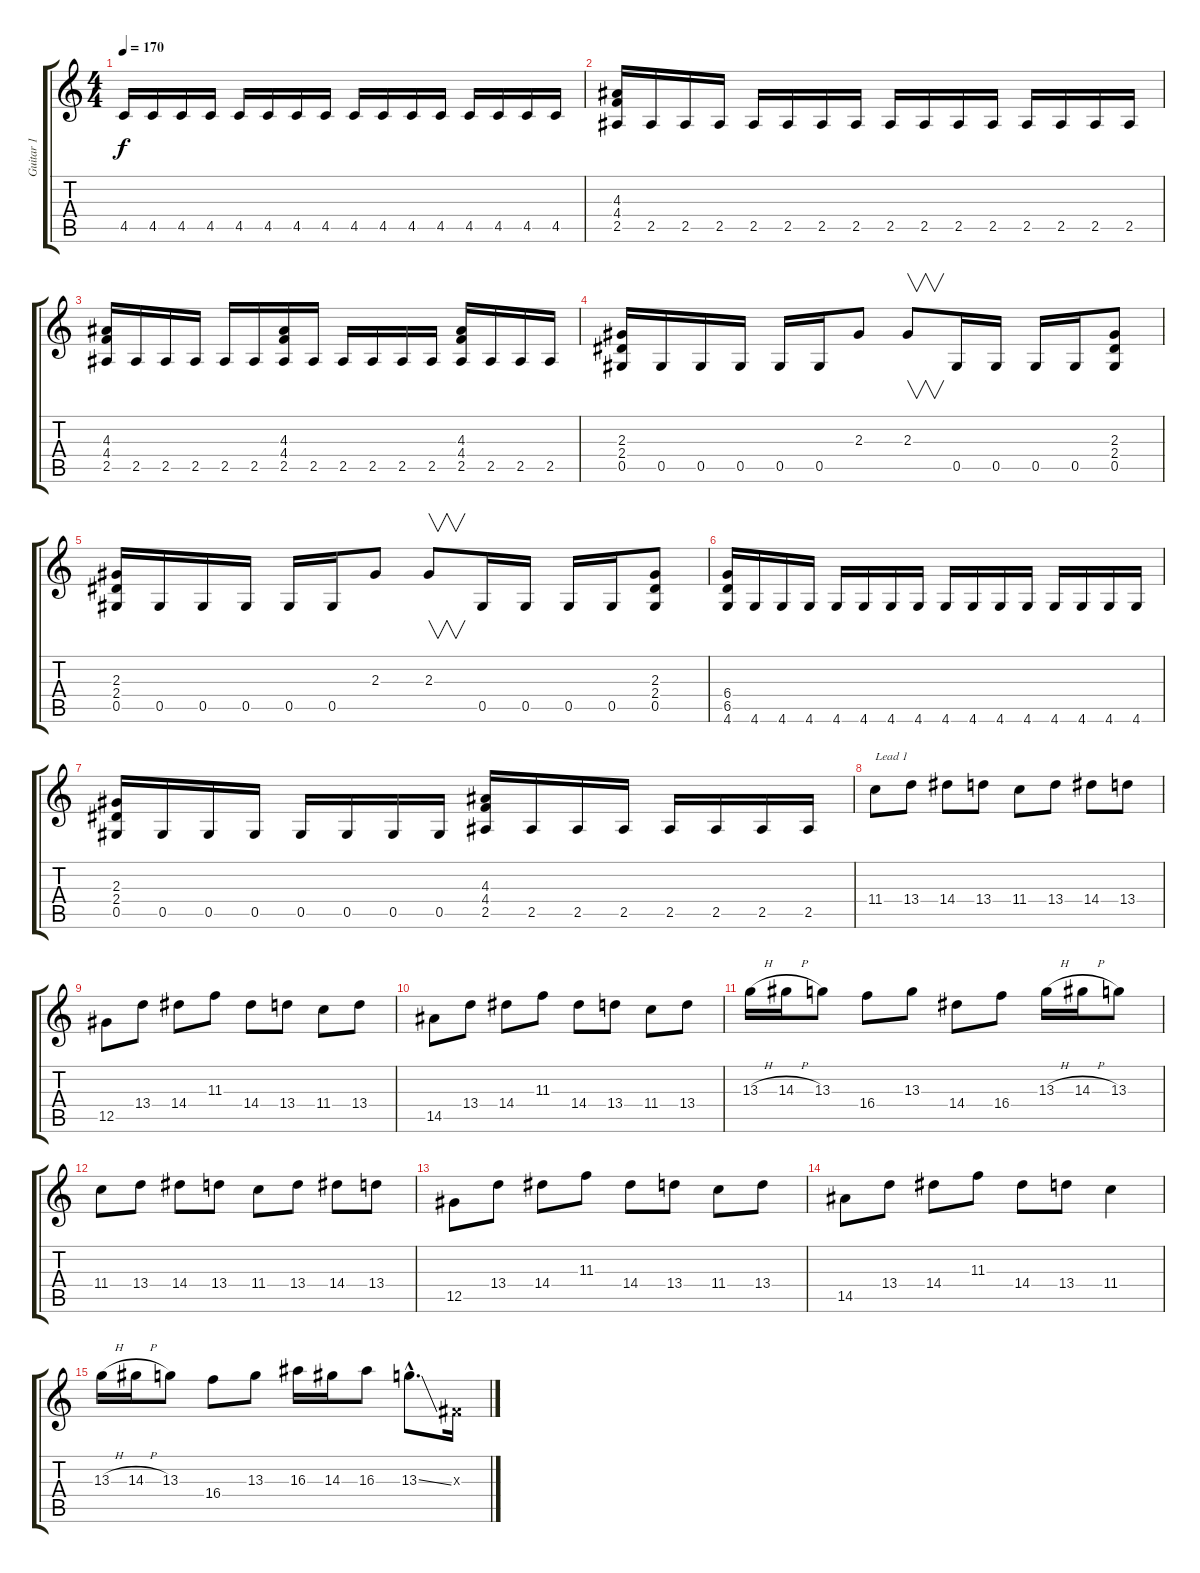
\track ("Guitar 1" "Guitar 1") {instrument distortionguitar}
\staff {score tabs}
\tuning (Eb4 Bb3 Gb3 Db3 Ab2 Eb2) {hide}
\ts (4 4)
\tempo 170
\clef g2
\ks c
4.5.16{dy f} 4.5.16 4.5.16 4.5.16 4.5.16 4.5.16 4.5.16 4.5.16 4.5.16 4.5.16 4.5.16 4.5.16 4.5.16 4.5.16 4.5.16 4.5.16 |
(4.3 4.4 2.5).16 2.5.16 2.5.16 2.5.16 2.5.16 2.5.16 2.5.16 2.5.16 2.5.16 2.5.16 2.5.16 2.5.16 2.5.16 2.5.16 2.5.16 2.5.16 |
(4.3 4.4 2.5).16 2.5.16 2.5.16 2.5.16 2.5.16 2.5.16 (4.3 4.4 2.5).16 2.5.16 2.5.16 2.5.16 2.5.16 2.5.16 (4.3 4.4 2.5).16 2.5.16 2.5.16 2.5.16 |
(2.3 2.4 0.5).16 0.5.16 0.5.16 0.5.16 0.5.16 0.5.16 2.3.8 2.3.8{v} 0.5.16 0.5.16 0.5.16 0.5.16 (2.3 2.4 0.5).8 |
(2.3 2.4 0.5).16 0.5.16 0.5.16 0.5.16 0.5.16 0.5.16 2.3.8 2.3.8{v} 0.5.16 0.5.16 0.5.16 0.5.16 (2.3 2.4 0.5).8 |
(6.4 6.5 4.6).16 4.6.16 4.6.16 4.6.16 4.6.16 4.6.16 4.6.16 4.6.16 4.6.16 4.6.16 4.6.16 4.6.16 4.6.16 4.6.16 4.6.16 4.6.16 |
(2.3 2.4 0.5).16 0.5.16 0.5.16 0.5.16 0.5.16 0.5.16 0.5.16 0.5.16 (4.3 4.4 2.5).16 2.5.16 2.5.16 2.5.16 2.5.16 2.5.16 2.5.16 2.5.16 |
11.4.8{txt "Lead 1"} 13.4.8 14.4.8 13.4.8 11.4.8 13.4.8 14.4.8 13.4.8 |
12.5.8 13.4.8 14.4.8 11.3.8 14.4.8 13.4.8 11.4.8 13.4.8 |
14.5.8 13.4.8 14.4.8 11.3.8 14.4.8 13.4.8 11.4.8 13.4.8 |
13.3{h}.16 14.3{h}.16 13.3.8 16.4.8 13.3.8 14.4.8 16.4.8 13.3{h}.16 14.3{h}.16 13.3.8 |
11.4.8 13.4.8 14.4.8 13.4.8 11.4.8 13.4.8 14.4.8 13.4.8 |
12.5.8 13.4.8 14.4.8 11.3.8 14.4.8 13.4.8 11.4.8 13.4.8 |
14.5.8 13.4.8 14.4.8 11.3.8 14.4.8 13.4.8 11.4.4 |
13.3{h}.16 14.3{h}.16 13.3.8 16.4.8 13.3.8 16.3.16 14.3.16 16.3.8 13.3{ss hac}.8{d} 0.3{x}.16
